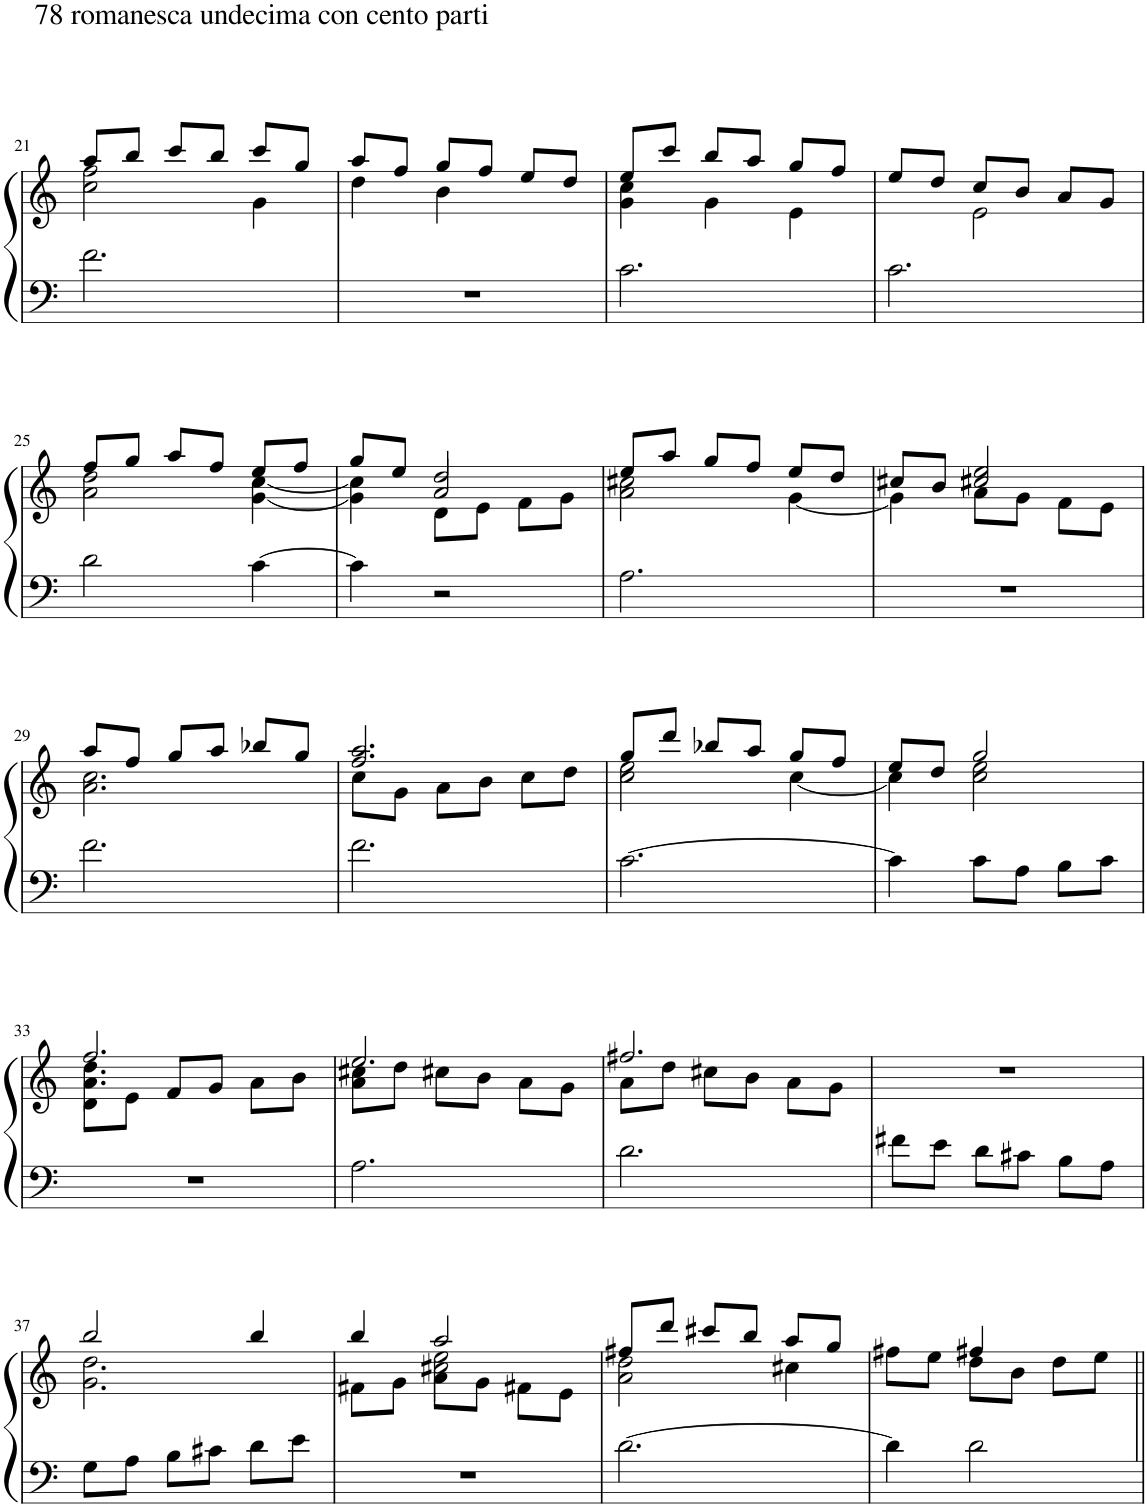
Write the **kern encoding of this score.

**kern	**kern
*part1	*part1
*staff2	*staff1
*I"Piano	*
*I'Pno.	*
!!LO:PB:g=z
*clefF4	*clefG2
*k[]	*k[]
*M3/4	*M3/4
=21	=21
*	*^
!	!LO:TX:a:t=78 romanesca undecima con cento parti	!
!LO:TX:a:t=78 romanesca undecima con cento parti	!	!
2.f\	8aa/L	2cc\ 2ff\
.	8bb/J	.
.	8ccc/L	.
.	8bb/J	.
.	8ccc/L	4g\
.	8gg/J	.
=22	=22	=22
2.r	8aa/L	4dd\
.	8ff/J	.
.	8gg/L	4b\
.	8ff/J	.
.	8ee/L	4ryy
.	8dd/J	.
=23	=23	=23
2.c\	8ee/L	4g\ 4cc\
.	8ccc/J	.
.	8bb/L	4g\
.	8aa/J	.
.	8gg/L	4e\
.	8ff/J	.
=24	=24	=24
2.c\	8ee/L	4ryy
.	8dd/J	.
.	8cc/L	2e\
.	8b/J	.
.	8a/L	.
.	8g/J	.
!!LO:LB:g=z	!!
=25	=25	=25
2d\	8ff/L	2a\ 2dd\
.	8gg/J	.
.	8aa/L	.
.	8ff/J	.
[4c\	8ee/L	[4g\ [4cc\
.	8ff/J	.
=26	=26	=26
*	*	*^
4c\]	8gg/L	4g\] 4cc\]	4ryy
.	8ee/J	.	.
2r	2dd/	2a/	8d\L
.	.	.	8e\J
.	.	.	8f\L
.	.	.	8g\J
*	*	*v	*v
=27	=27	=27
2.A\	8ee/L	2a\ 2cc#X\
.	8aa/J	.
.	8gg/L	.
.	8ff/J	.
.	8ee/L	[4g\
.	8dd/J	.
=28	=28	=28
2.r	8cc#X/L	4g\]
.	8b/J	.
.	2cc#X/ 2ee/	8a\L
.	.	8g\J
.	.	8f\L
.	.	8e\J
!!LO:LB:g=z	!!
=29	=29	=29
2.f\	8aa/L	2.a\ 2.cc\
.	8ff/J	.
.	8gg/L	.
.	8aa/J	.
.	8bb-X/L	.
.	8gg/J	.
=30	=30	=30
2.f\	2.ff/ 2.aa/	8cc\L
.	.	8g\J
.	.	8a\L
.	.	8b\J
.	.	8cc\L
.	.	8dd\J
=31	=31	=31
[2.c\	8gg/L	2cc\ 2ee\
.	8ddd/J	.
.	8bb-X/L	.
.	8aa/J	.
.	8gg/L	[4cc\
.	8ff/J	.
=32	=32	=32
4c\]	8ee/L	4cc\]
.	8dd/J	.
8c\L	2gg/	2cc\ 2ee\
8A\J	.	.
8B\L	.	.
8c\J	.	.
!!LO:LB:g=z
=33	=33	=33
*	*	*^
2.r	2.ff/	4.a\ 4.dd\	8d\L
.	.	.	8e\J
.	.	.	8f/L
.	.	4.ryy	8g/J
.	.	.	8a\L
.	.	.	8b\J
*	*	*v	*v
=34	=34	=34
2.A\	2.ee/	8a\ 8cc#X\L
.	.	8dd\J
.	.	8cc#X\L
.	.	8b\J
.	.	8a\L
.	.	8g\J
=35	=35	=35
2.d\	2.ff#X/	8a\L
.	.	8dd\J
.	.	8cc#X\L
.	.	8b\J
.	.	8a\L
.	.	8g\J
*	*v	*v
=36	=36
8f#X\L	2.r
8e\J	.
8d\L	.
8c#X\J	.
8B\L	.
8A\J	.
!!LO:LB:g=z
=37	=37
*	*^
8G\L	2bb/	2.g\ 2.dd\
8A\J	.	.
8B\L	.	.
8c#X\J	.	.
8d\L	4bb/	.
8e\J	.	.
=38	=38	=38
*	*	*^
2.r	4bb/	8f#X\L	4ryy
.	.	8g\J	.
.	2aa/	8a\L	2cc#X\ 2ee\
.	.	8g\J	.
.	.	8f#X\L	.
.	.	8e\J	.
*	*	*v	*v
=39	=39	=39
[2.d\	8ff#X/L	2a\ 2dd\
.	8ddd/J	.
.	8ccc#X/L	.
.	8bb/J	.
.	8aa/L	4cc#X\
.	8gg/J	.
=40	=40	=40
4d\]	8ff#X\L	4ryy
.	8ee\J	.
2d\	4ff#X/	8dd\L
.	.	8b\J
.	8dd\L	4ryy
.	8ee\J	.
*	*v	*v
=||	=||
*-	*-
